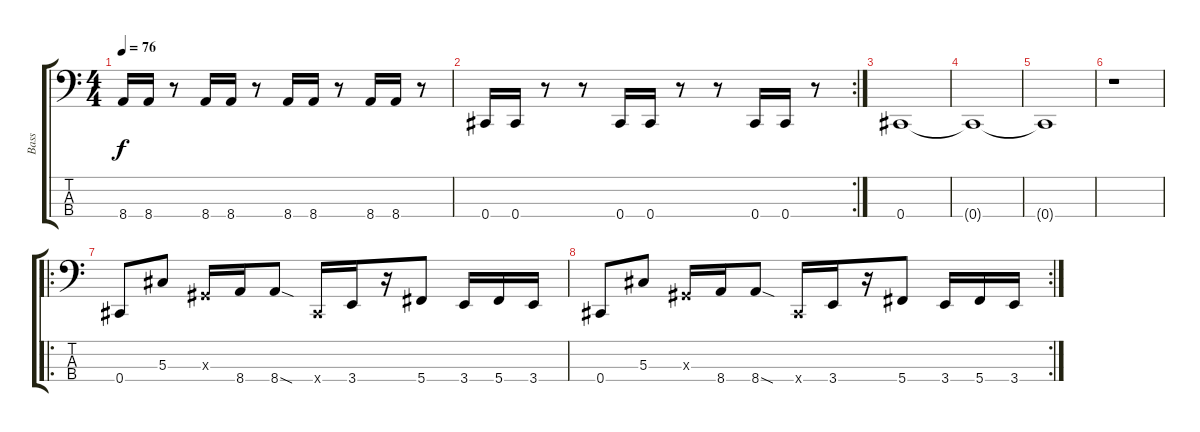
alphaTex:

\track ("Bass" "Bass") {instrument slapbass1}
\staff {score tabs}
\tuning (Gb2 Db2 Ab1 Db1) {hide}
\ts (4 4)
\tempo 76
\clef f4
\ks c
8.4.16{dy f} 8.4.16 r.8 8.4.16 8.4.16 r.8 8.4.16 8.4.16 r.8 8.4.16 8.4.16 r.8 |
\rc 2
0.4.16 0.4.16 r.8 r.8 0.4.16 0.4.16 r.8 r.8 0.4.16 0.4.16 r.8 |
0.4.1{volume 0} |
0.4{t}.1 |
0.4{t}.1 |
r.1 |
\ro
0.4.8{volume 13} 5.3.8 0.3{x}.16 8.4.16 8.4{sod}.8 0.4{x}.16 3.4.16 r.16 5.4.8 3.4.16 5.4.16 3.4.16 |
\rc 2
0.4.8 5.3.8 0.3{x}.16 8.4.16 8.4{sod}.8 0.4{x}.16 3.4.16 r.16 5.4.8 3.4.16 5.4.16 3.4.16
